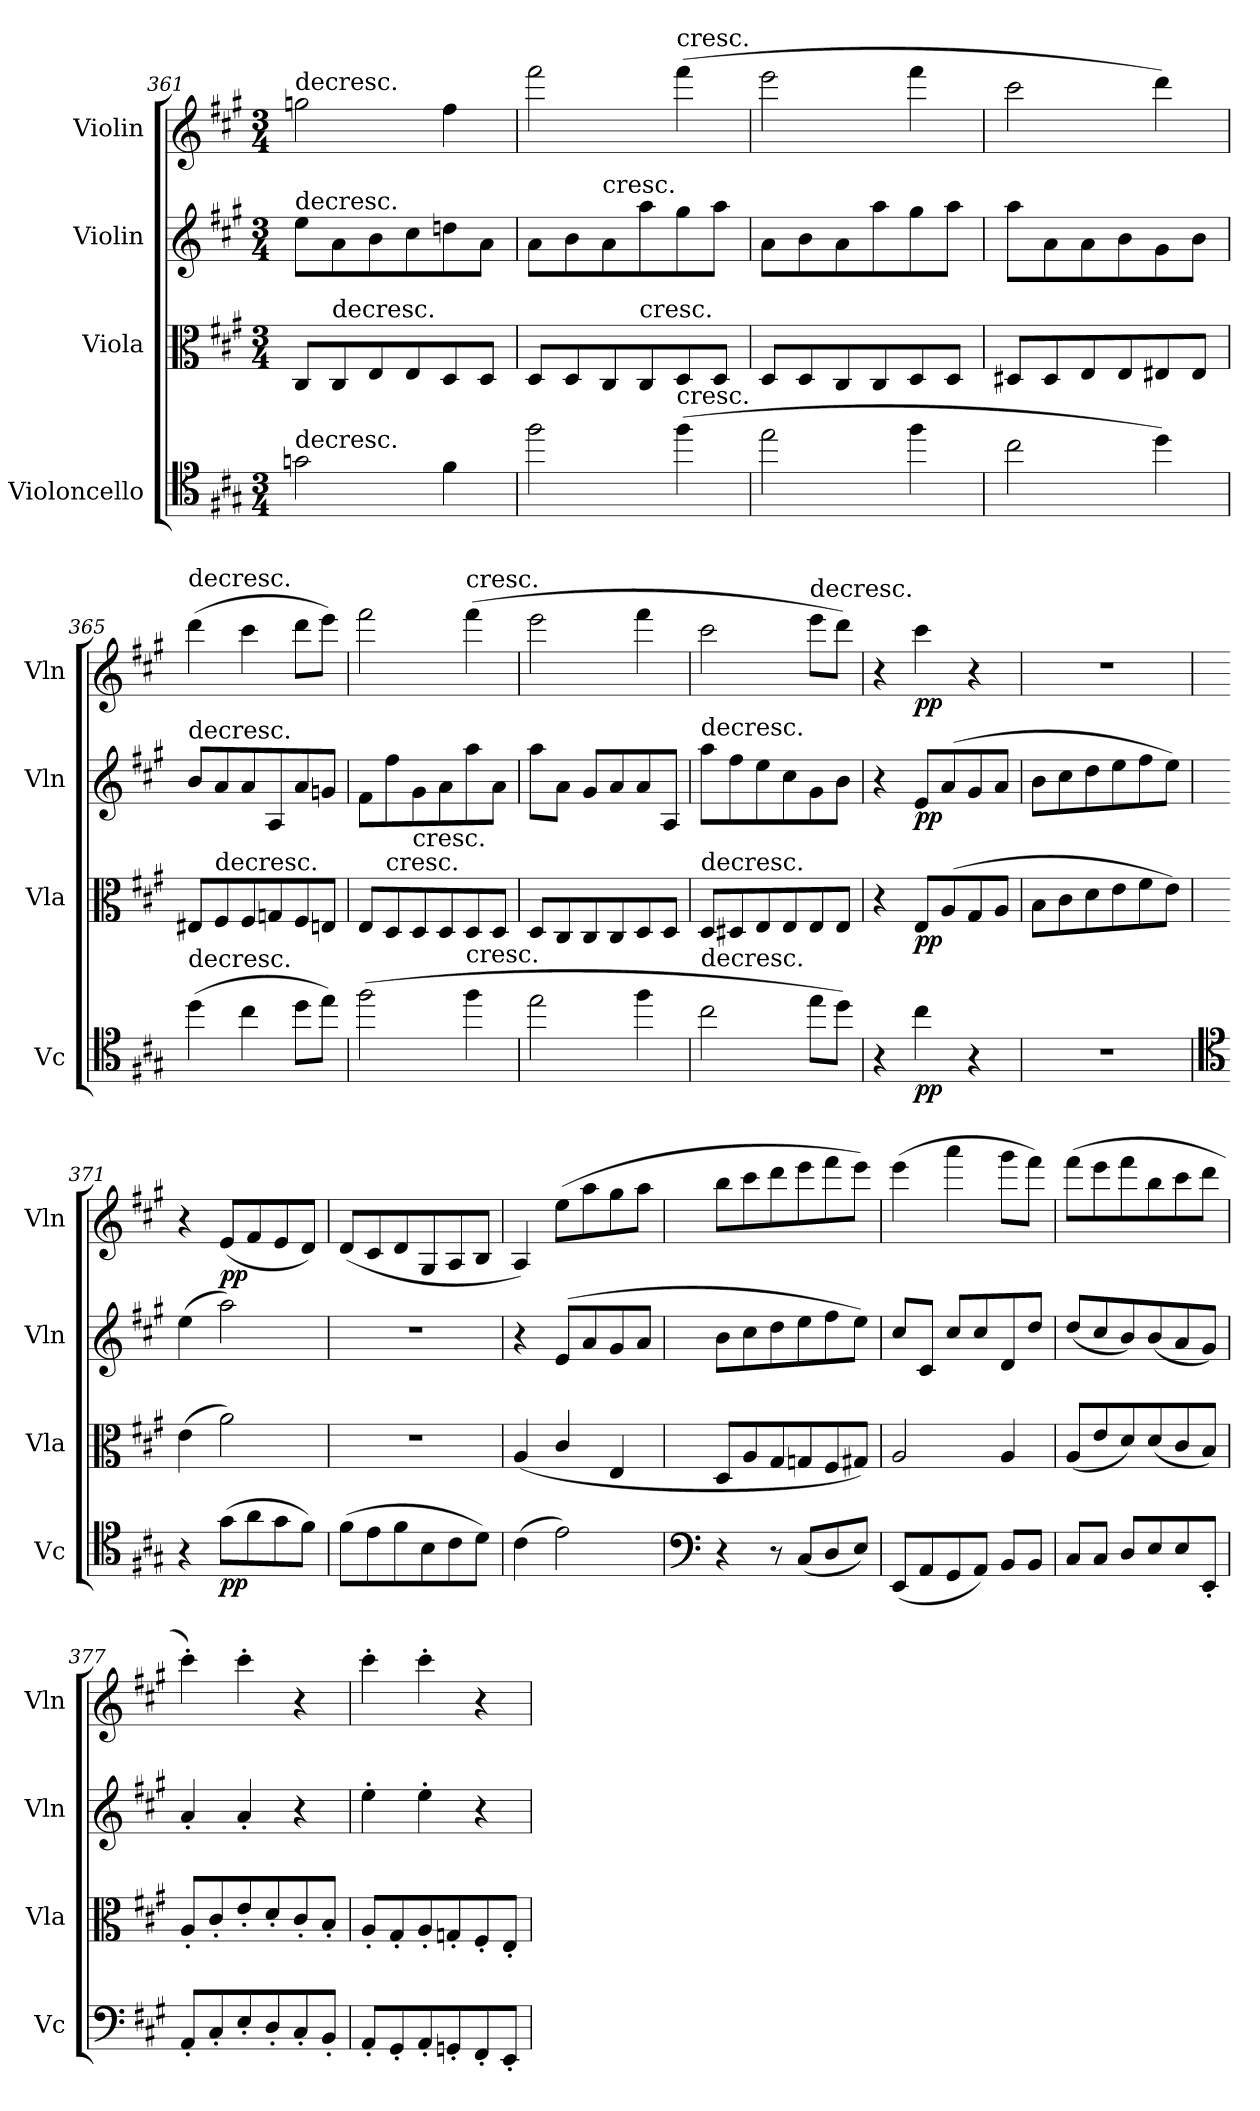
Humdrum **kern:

**kern	**dynam	**kern	**dynam	**kern	**dynam	**kern	**dynam
*part4	*part4	*part3	*part3	*part2	*part2	*part1	*part1
*staff4	*staff4	*staff3	*staff3	*staff2	*staff2	*staff1	*staff1
*I"Violoncello	*	*I"Viola	*	*I"Violin	*	*I"Violin	*
*I'Vc	*	*I'Vla	*	*I'Vln	*	*I'Vln	*
*clefC4	*	*clefC3	*	*clefG2	*	*clefG2	*
*k[f#c#g#]	*	*k[f#c#g#]	*	*k[f#c#g#]	*	*k[f#c#g#]	*
*M3/4	*	*M3/4	*	*M3/4	*	*M3/4	*
=361	=361	=361	=361	=361	=361	=361	=361
!	!	!	!	!	!	!LO:TX:t=decresc.	!
!	!	!	!	!LO:TX:t=decresc.	!	!	!
!LO:TX:t=decresc.	!	!	!	!	!	!	!
2gn\	.	8C#/L	.	8ee\L	.	2ggn\	.
!	!	!LO:TX:t=decresc.	!	!	!	!	!
.	.	8C#/	.	8a\	.	.	.
.	.	8E/	.	8b\	.	.	.
.	.	8E/	.	8cc#\	.	.	.
4f#\	.	8D/	.	8ddn\	.	4ff#\	.
.	.	8D/J	.	8a\J	.	.	.
=362	=362	=362	=362	=362	=362	=362	=362
2ff#\	.	8D/L	.	8a\L	.	2fff#\	.
.	.	8D/	.	8b\	.	.	.
!	!	!	!	!LO:TX:t=cresc.	!	!	!
.	.	8C#/	.	8a\	.	.	.
!	!	!LO:TX:t=cresc.	!	!	!	!	!
.	.	8C#/	.	8aa\	.	.	.
!	!	!	!	!	!	!LO:TX:t=cresc.	!
!LO:TX:t=cresc.	!	!	!	!	!	!	!
(4ff#\	.	8D/	.	8gg#\	.	(4fff#\	.
.	.	8D/J	.	8aa\J	.	.	.
=363	=363	=363	=363	=363	=363	=363	=363
2ee\	.	8D/L	.	8a\L	.	2eee\	.
.	.	8D/	.	8b\	.	.	.
.	.	8C#/	.	8a\	.	.	.
.	.	8C#/	.	8aa\	.	.	.
4ff#\	.	8D/	.	8gg#\	.	4fff#\	.
.	.	8D/J	.	8aa\J	.	.	.
=364	=364	=364	=364	=364	=364	=364	=364
2cc#\	.	8D#X/L	.	8aa\L	.	2ccc#\	.
.	.	8D#/	.	8a\	.	.	.
.	.	8E/	.	8a\	.	.	.
.	.	8E/	.	8b\	.	.	.
4dd\)	.	8E#X/	.	8g#\	.	4ddd\)	.
.	.	8E#/J	.	8b\J	.	.	.
=365	=365	=365	=365	=365	=365	=365	=365
!	!	!	!	!	!	!LO:TX:t=decresc.	!
!	!	!	!	!LO:TX:t=decresc.	!	!	!
!LO:TX:t=decresc.	!	!	!	!	!	!	!
(4dd\	.	8E#X/L	.	8b/L	.	(4ddd\	.
!	!	!LO:TX:t=decresc.	!	!	!	!	!
.	.	8F#/	.	8a/	.	.	.
4cc#\	.	8F#/	.	8a/	.	4ccc#\	.
.	.	8Gn/	.	8A/	.	.	.
8dd\L	.	8F#/	.	8a/	.	8ddd\L	.
8ee\J)	.	8En/J	.	8gn/J	.	8eee\J)	.
=366	=366	=366	=366	=366	=366	=366	=366
(2ff#\	.	8E/L	.	8f#\L	.	2fff#\	.
!	!	!LO:TX:t=cresc.	!	!	!	!	!
.	.	8D/	.	8ff#\	.	.	.
!	!	!LO:TX:t=cresc.	!	!	!	!	!
.	.	8D/	.	8g#\	.	.	.
.	.	8D/	.	8a\	.	.	.
!	!	!	!	!	!	!LO:TX:t=cresc.	!
!LO:TX:t=cresc.	!	!	!	!	!	!	!
4ff#\	.	8D/	.	8aa\	.	(4fff#\	.
.	.	8D/J	.	8a\J	.	.	.
=367	=367	=367	=367	=367	=367	=367	=367
2ee\	.	8D/L	.	8aa\L	.	2eee\	.
.	.	8C#/	.	8a\J	.	.	.
.	.	8C#/	.	8g#/L	.	.	.
.	.	8C#/	.	8a/	.	.	.
4ff#\	.	8D/	.	8a/	.	4fff#\	.
.	.	8D/J	.	8A/J	.	.	.
=368	=368	=368	=368	=368	=368	=368	=368
!	!	!	!	!LO:TX:t=decresc.	!	!	!
!	!	!LO:TX:t=decresc.	!	!	!	!	!
!LO:TX:t=decresc.	!	!	!	!	!	!	!
2cc#\	.	8D/L	.	8aa\L	.	2ccc#\	.
.	.	8D#X/	.	8ff#\	.	.	.
.	.	8E/	.	8ee\	.	.	.
.	.	8E/	.	8cc#\	.	.	.
!	!	!	!	!	!	!LO:TX:t=decresc.	!
8ee\L	.	8E/	.	8g#\	.	8eee\L	.
8dd\J)	.	8E/J	.	8b\J	.	8ddd\J)	.
=369	=369	=369	=369	=369	=369	=369	=369
4r	.	4r	.	4r	.	4r	.
4cc#\	pp	8E/L	pp	8e/L	pp	4ccc#\	pp
.	.	(8A/	.	(8a/	.	.	.
4r	.	8G#/	.	8g#/	.	4r	.
.	.	8A/J	.	8a/J	.	.	.
=370	=370	=370	=370	=370	=370	=370	=370
2.r	.	8B\L	.	8b\L	.	2.r	.
.	.	8c#\	.	8cc#\	.	.	.
.	.	8d\	.	8dd\	.	.	.
.	.	8e\	.	8ee\	.	.	.
.	.	8f#\	.	8ff#\	.	.	.
.	.	8e\J)	.	8ee\J)	.	.	.
=371	=371	=371	=371	=371	=371	=371	=371
*clefC4	*	*	*	*	*	*	*
4r	.	(4e\	.	(4ee\	.	4r	.
(8g#\L	pp	2a\)	.	2aa\)	.	(8e/L	pp
8a\	.	.	.	.	.	8f#/	.
8g#\	.	.	.	.	.	8e/	.
8f#\J)	.	.	.	.	.	8d/J)	.
=372	=372	=372	=372	=372	=372	=372	=372
(8f#\L	.	2.r	.	2.r	.	(8d/L	.
8e\	.	.	.	.	.	8c#/	.
8f#\	.	.	.	.	.	8d/	.
8B\	.	.	.	.	.	8G#/	.
8c#\	.	.	.	.	.	8A/	.
8d\J)	.	.	.	.	.	8B/J	.
=373	=373	=373	=373	=373	=373	=373	=373
(4c#\	.	(4A/	.	4r	.	4A/)	.
2e\)	.	4c#/	.	(8e/L	.	(8ee\L	.
.	.	.	.	8a/	.	8aa\	.
.	.	4E/	.	8g#/	.	8gg#\	.
.	.	.	.	8a/J	.	8aa\J	.
=374	=374	=374	=374	=374	=374	=374	=374
*clefF4	*	*	*	*	*	*	*
4r	.	8D/L	.	8b\L	.	8bb\L	.
.	.	8A/	.	8cc#\	.	8ccc#\	.
8r	.	8G#/	.	8dd\	.	8ddd\	.
(8C#/L	.	8Gn/	.	8ee\	.	8eee\	.
8D/	.	8F#/	.	8ff#\	.	8fff#\	.
8E/J)	.	8G#X/J)	.	8ee\J)	.	8eee\J)	.
=375	=375	=375	=375	=375	=375	=375	=375
(8EE/L	.	2A/	.	8cc#/L	.	(4eee\	.
8AA/	.	.	.	8c#/J	.	.	.
8GG#/	.	.	.	8cc#/L	.	4aaa\	.
8AA/J)	.	.	.	8cc#/	.	.	.
8BB/L	.	4A/	.	8d/	.	8ggg#\L	.
8BB/J	.	.	.	8dd/J	.	8fff#\J)	.
=376	=376	=376	=376	=376	=376	=376	=376
8C#/L	.	(8A/L	.	(8dd/L	.	(8fff#\L	.
8C#/J	.	8e/	.	8cc#/	.	8eee\	.
8D/L	.	8d/)	.	8b/)	.	8fff#\	.
8E/	.	(8d/	.	(8b/	.	8bb\	.
8E/	.	8c#/	.	8a/	.	8ccc#\	.
8EE'/J	.	8B/J)	.	8g#/J)	.	8ddd\J	.
=377	=377	=377	=377	=377	=377	=377	=377
8AA'/L	.	8A'/L	.	4a'/	.	4ccc#'\)	.
8C#'/	.	8c#'/	.	.	.	.	.
8E'/	.	8e'/	.	4a'/	.	4ccc#'\	.
8D'/	.	8d'/	.	.	.	.	.
8C#'/	.	8c#'/	.	4r	.	4r	.
8BB'/J	.	8B'/J	.	.	.	.	.
=378	=378	=378	=378	=378	=378	=378	=378
8AA'/L	.	8A'/L	.	4ee'\	.	4ccc#'\	.
8GG#'/	.	8G#'/	.	.	.	.	.
8AA'/	.	8A'/	.	4ee'\	.	4ccc#'\	.
8GGn'/	.	8Gn'/	.	.	.	.	.
8FF#'/	.	8F#'/	.	4r	.	4r	.
8EE'/J	.	8E'/J	.	.	.	.	.
=	=	=	=	=	=	=	=
*-	*-	*-	*-	*-	*-	*-	*-
